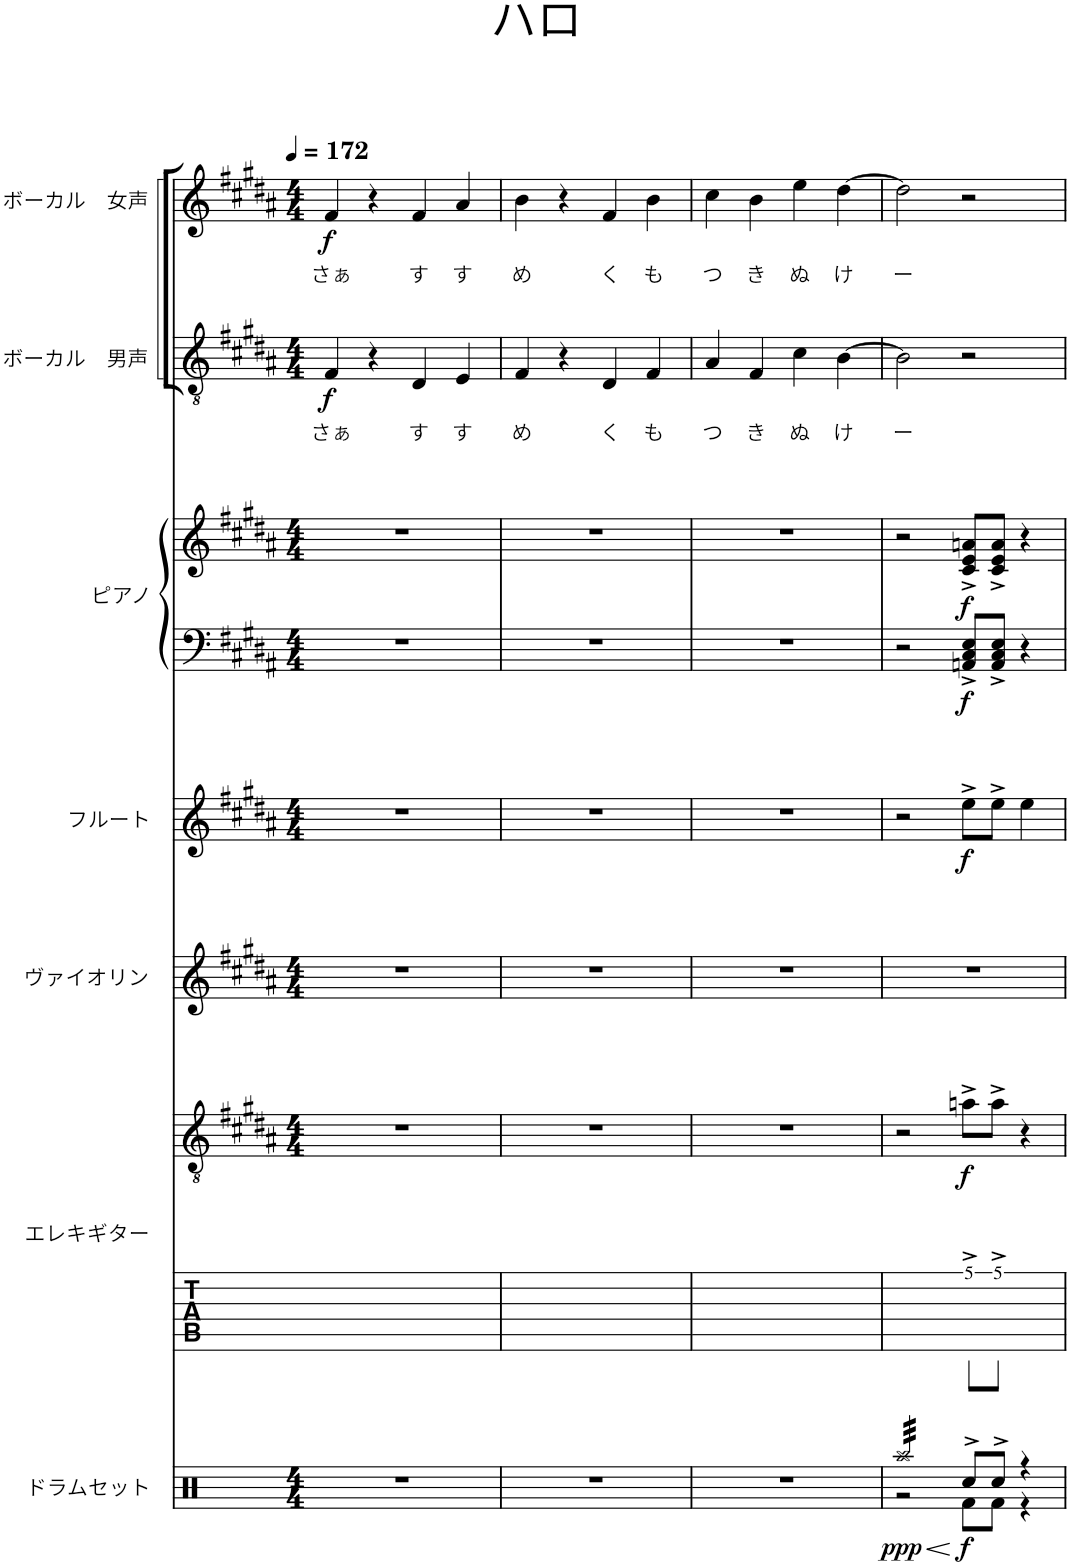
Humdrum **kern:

**kern	**dynam	**kern	**kern	**dynam	**kern	**kern	**dynam	**kern	**kern	**dynam	**kern	**text	**dynam	**kern	**text	**dynam
*part7	*part7	*part6	*part6	*part6	*part5	*part4	*part4	*part3	*part3	*part3	*part2	*part2	*part2	*part1	*part1	*part1
*staff9	*staff9	*staff8	*staff7	*staff7/8	*staff6	*staff5	*staff5	*staff4	*staff3	*staff3/4	*staff2	*staff2	*staff2	*staff1	*staff1	*staff1
*I"ドラムセット	*	*I"エレキギター	*	*	*I"ヴァイオリン	*I"フルート	*	*I"ピアノ	*	*	*I"ボーカル　男声	*	*	*I"ボーカル　女声	*	*
*	*	*stria6	*	*	*	*	*	*	*	*	*	*	*	*	*	*
*clefX	*	*	*clefGv2	*	*clefG2	*clefG2	*	*clefF4	*clefG2	*	*clefGv2	*	*	*clefG2	*	*
*k[]	*	*k[f#c#g#d#a#]	*k[f#c#g#d#a#]	*	*k[f#c#g#d#a#]	*k[f#c#g#d#a#]	*	*k[f#c#g#d#a#]	*k[f#c#g#d#a#]	*	*k[f#c#g#d#a#]	*	*	*k[f#c#g#d#a#]	*	*
*M4/4	*	*M4/4	*M4/4	*	*M4/4	*M4/4	*	*M4/4	*M4/4	*	*M4/4	*	*	*M4/4	*	*
*MM172	*	*MM172	*MM172	*	*MM172	*MM172	*	*MM172	*MM172	*	*MM172	*	*	*MM172	*	*
=1	=1	=1	=1	=1	=1	=1	=1	=1	=1	=1	=1	=1	=1	=1	=1	=1
!	!	!	!	!	!	!	!	!	!	!	!	!LO:LY:b	!LO:DY:b	!	!LO:LY:b	!LO:DY:b
1r	.	1r	1r	.	1r	1r	.	1r	1r	.	4F#/	さぁ	f	4f#/	さぁ	f
.	.	.	.	.	.	.	.	.	.	.	4r	.	.	4r	.	.
!	!	!	!	!	!	!	!	!	!	!	!	!LO:LY:b	!	!	!LO:LY:b	!
.	.	.	.	.	.	.	.	.	.	.	4D#/	す	.	4f#/	す	.
!	!	!	!	!	!	!	!	!	!	!	!	!LO:LY:b	!	!	!LO:LY:b	!
.	.	.	.	.	.	.	.	.	.	.	4E/	す	.	4a#/	す	.
=2	=2	=2	=2	=2	=2	=2	=2	=2	=2	=2	=2	=2	=2	=2	=2	=2
!	!	!	!	!	!	!	!	!	!	!	!	!LO:LY:b	!	!	!LO:LY:b	!
1r	.	1r	1r	.	1r	1r	.	1r	1r	.	4F#/	め	.	4b\	め	.
.	.	.	.	.	.	.	.	.	.	.	4r	.	.	4r	.	.
!	!	!	!	!	!	!	!	!	!	!	!	!LO:LY:b	!	!	!LO:LY:b	!
.	.	.	.	.	.	.	.	.	.	.	4D#/	く	.	4f#/	く	.
!	!	!	!	!	!	!	!	!	!	!	!	!LO:LY:b	!	!	!LO:LY:b	!
.	.	.	.	.	.	.	.	.	.	.	4F#/	も	.	4b\	も	.
=3	=3	=3	=3	=3	=3	=3	=3	=3	=3	=3	=3	=3	=3	=3	=3	=3
!	!	!	!	!	!	!	!	!	!	!	!	!LO:LY:b	!	!	!LO:LY:b	!
1r	.	1r	1r	.	1r	1r	.	1r	1r	.	4A#/	つ	.	4cc#\	つ	.
!	!	!	!	!	!	!	!	!	!	!	!	!LO:LY:b	!	!	!LO:LY:b	!
.	.	.	.	.	.	.	.	.	.	.	4F#/	き	.	4b\	き	.
!	!	!	!	!	!	!	!	!	!	!	!	!LO:LY:b	!	!	!LO:LY:b	!
.	.	.	.	.	.	.	.	.	.	.	4c#\	ぬ	.	4ee\	ぬ	.
!	!	!	!	!	!	!	!	!	!	!	!	!LO:LY:b	!	!	!LO:LY:b	!
.	.	.	.	.	.	.	.	.	.	.	[4B\	け	.	[4dd#\	け	.
=4	=4	=4	=4	=4	=4	=4	=4	=4	=4	=4	=4	=4	=4	=4	=4	=4
!	!LO:HP:b	!	!	!	!	!	!	!	!	!	!	!LO:LY:b	!	!	!LO:LY:b	!
*^	*	*	*	*	*	*	*	*	*	*	*	*	*	*	*	*
!	!	!LO:DY:n=1:b	!	!	!	!	!	!	!	!	!	!	!	!	!	!	!
*tremolo	*	*	*	*	*	*	*	*	*	*	*	*	*	*	*	*	*
32Raa/LLL	2r	< ppp	2r	2r	.	1r	2r	.	2r	2r	.	2B\]	ー	.	2dd#\]	ー	.
32Raa/	.	.	.	.	.	.	.	.	.	.	.	.	.	.	.	.	.
32Raa/	.	.	.	.	.	.	.	.	.	.	.	.	.	.	.	.	.
32Raa/	.	.	.	.	.	.	.	.	.	.	.	.	.	.	.	.	.
32Raa/	.	.	.	.	.	.	.	.	.	.	.	.	.	.	.	.	.
32Raa/	.	.	.	.	.	.	.	.	.	.	.	.	.	.	.	.	.
32Raa/	.	.	.	.	.	.	.	.	.	.	.	.	.	.	.	.	.
32Raa/	.	.	.	.	.	.	.	.	.	.	.	.	.	.	.	.	.
32Raa/	.	.	.	.	.	.	.	.	.	.	.	.	.	.	.	.	.
32Raa/	.	.	.	.	.	.	.	.	.	.	.	.	.	.	.	.	.
32Raa/	.	.	.	.	.	.	.	.	.	.	.	.	.	.	.	.	.
32Raa/	.	.	.	.	.	.	.	.	.	.	.	.	.	.	.	.	.
32Raa/	.	.	.	.	.	.	.	.	.	.	.	.	.	.	.	.	.
32Raa/	.	.	.	.	.	.	.	.	.	.	.	.	.	.	.	.	.
32Raa/	.	.	.	.	.	.	.	.	.	.	.	.	.	.	.	.	.
32Raa/JJJ	.	.	.	.	.	.	.	.	.	.	.	.	.	.	.	.	.
*Xtremolo	*	*	*	*	*	*	*	*	*	*	*	*	*	*	*	*	*
!	!	!LO:DY:n=2:b	!	!	!LO:DY:b	!	!	!LO:DY:b	!	!	!LO:DY:b=2	!	!	!	!	!	!
!	!	!	!	!	!	!	!	!	!	!	!LO:DY:n=1:b	!	!	!	!	!	!
8Rcc^/L	8Rf\L	[ f	8an^\L	8an^\L	f	.	8ee^\L	f	8AAn/^ 8C#/^ 8E/^L	8c#/^ 8e/^ 8an/^L	f f	2r	.	.	2r	.	.
8Rcc^/J	8Rf\J	.	8a^\J	8a^\J	.	.	8ee^\J	.	8AA/^ 8C#/^ 8E/^J	8c#/^ 8e/^ 8a/^J	.	.	.	.	.	.	.
4r	4r	.	4r	4r	.	.	4ee\	.	4r	4r	.	.	.	.	.	.	.
*v	*v	*	*	*	*	*	*	*	*	*	*	*	*	*	*	*	*
=	=	=	=	=	=	=	=	=	=	=	=	=	=	=	=	=
*-	*-	*-	*-	*-	*-	*-	*-	*-	*-	*-	*-	*-	*-	*-	*-	*-
